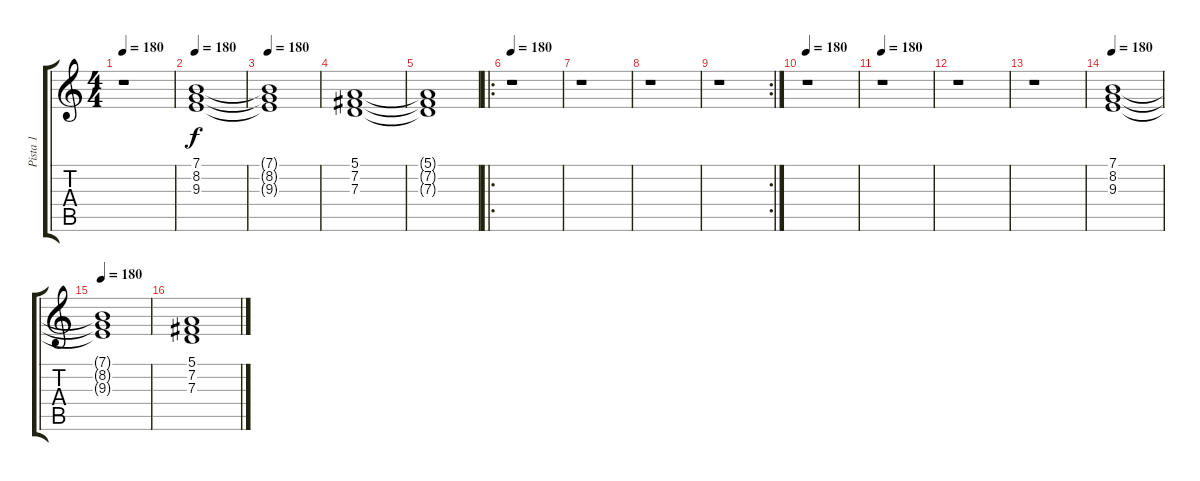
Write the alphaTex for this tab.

\track ("Pista 1" "Pista 1") {instrument choiraahs}
\staff {score tabs}
\tuning (E4 B3 G3 D3 A2 E2) {hide}
\ts (4 4)
\tempo 180
\clef g2
\ks c
r.1{dy f} |
\tempo 180
(7.1 8.2 9.3).1 |
\tempo 180
(7.1{t} 8.2{t} 9.3{t}).1 |
(5.1 7.2 7.3).1 |
(5.1{t} 7.2{t} 7.3{t}).1 |
\ro
\tempo 180
r.1 |
r.1 |
r.1 |
\rc 2
r.1 |
\tempo 180
r.1 |
\tempo 180
r.1 |
r.1 |
r.1 |
\tempo 180
(7.1 8.2 9.3).1 |
\tempo 180
(7.1{t} 8.2{t} 9.3{t}).1 |
(5.1 7.2 7.3).1
